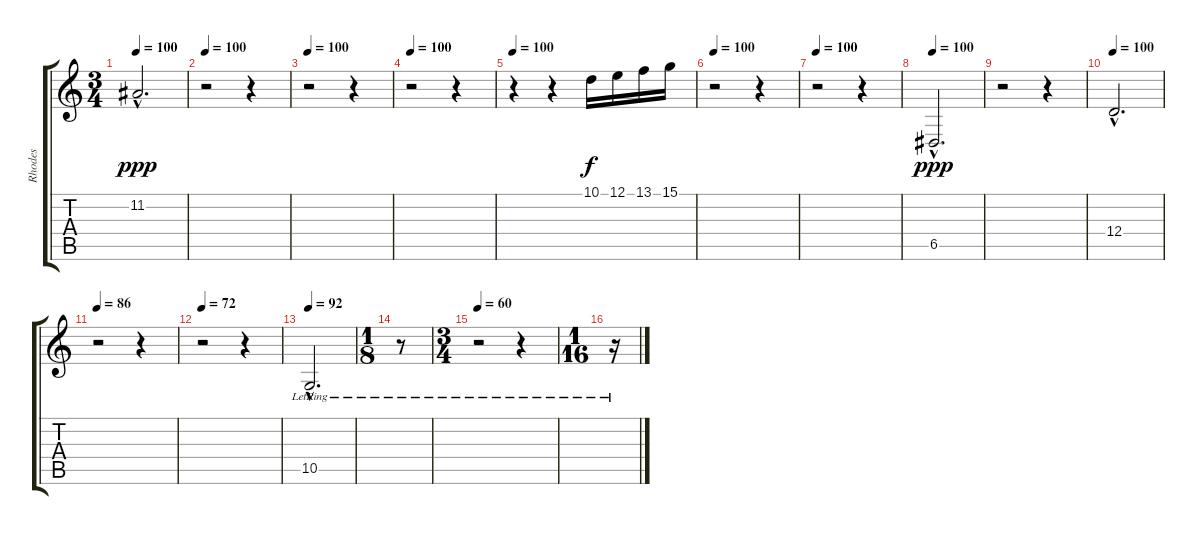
\track ("Rhodes" "Rhodes") {instrument electricpiano1}
\staff {score tabs}
\tuning (E4 B3 G3 D3 A2 E2) {hide}
\ts (3 4)
\tempo 100
\clef g2
\ks c
11.2{hac}.2{d dy ppp} |
\tempo 100
r.2 r.4 |
\tempo 100
r.2 r.4 |
\tempo 100
r.2 r.4 |
\tempo 100
r.4 r.4 10.1.16{dy f instrument acousticguitarsteel} 12.1.16 13.1.16 15.1.16 |
\tempo 100
r.2 r.4 |
\tempo 100
r.2 r.4 |
\tempo 100
6.5{hac}.2{d dy ppp} |
r.2 r.4 |
\tempo 100
12.4{hac}.2{d} |
\tempo 86
r.2 r.4 |
\tempo 72
r.2 r.4 |
\tempo 92
10.5{hac lr}.2{d} |
\ts (1 8)
r.8 |
\ts (3 4)
\tempo 60
r.2 r.4 |
\ts (1 16)
r.16
